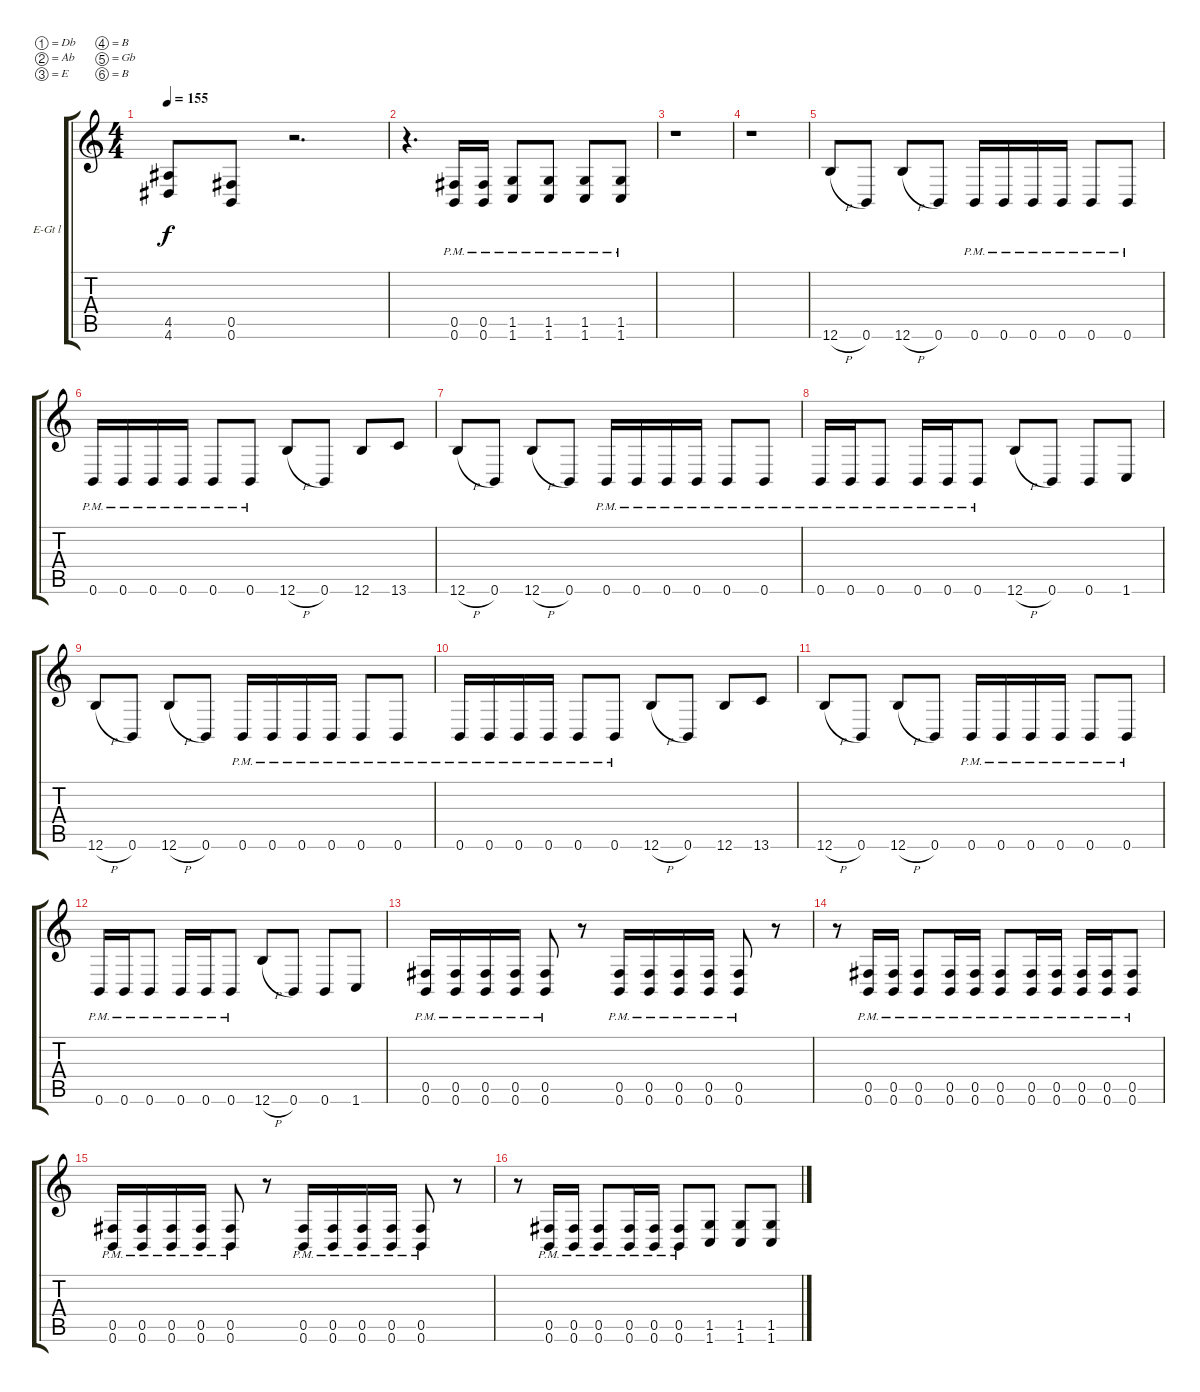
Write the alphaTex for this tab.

\defaultSystemsLayout 4
\bracketExtendMode groupsimilarinstruments
\firstSystemTrackNameOrientation horizontal
\otherSystemsTrackNameOrientation horizontal
\track ("Guitar l" "E-Gt l") {instrument overdrivenguitar}
\staff {score tabs}
\tuning (Db4 Ab3 E3 B2 Gb2 B1)
\ts (4 4)
\tempo 155
\clef g2
\scale
1.03909
\ks c
(4.6 4.5).8{dy f} (0.5 0.6).8 r.2{d} |
\scale
0.960908 r.4{d} (0.6{pm} 0.5{pm}).16 (0.6{pm} 0.5{pm}).16 (1.6{pm} 1.5{pm}).8 (1.6{pm} 1.5{pm}).8 (1.6{pm} 1.5{pm}).8 (1.6{pm} 1.5{pm}).8 |
\scale
1.03909 r.1 |
\scale
0.960908 r.1 |
\scale
1.03909 12.6{h}.8 0.6.8 12.6{h}.8 0.6.8 0.6{pm}.16 0.6{pm}.16 0.6{pm}.16 0.6{pm}.16 0.6{pm}.8 0.6{pm}.8 |
\scale
0.960908 0.6{pm}.16 0.6{pm}.16 0.6{pm}.16 0.6{pm}.16 0.6{pm}.8 0.6{pm}.8 12.6{h}.8 0.6.8 12.6.8 13.6.8 |
\scale
1.03909 12.6{h}.8 0.6.8 12.6{h}.8 0.6.8 0.6{pm}.16 0.6{pm}.16 0.6{pm}.16 0.6{pm}.16 0.6{pm}.8 0.6{pm}.8 |
\scale
0.960908 0.6{pm}.16 0.6{pm}.16 0.6{pm}.8 0.6{pm}.16 0.6{pm}.16 0.6{pm}.8 12.6{h}.8 0.6.8 0.6.8 1.6.8 |
\scale
1.03909 12.6{h}.8 0.6.8 12.6{h}.8 0.6.8 0.6{pm}.16 0.6{pm}.16 0.6{pm}.16 0.6{pm}.16 0.6{pm}.8 0.6{pm}.8 |
\scale
0.960908 0.6{pm}.16 0.6{pm}.16 0.6{pm}.16 0.6{pm}.16 0.6{pm}.8 0.6{pm}.8 12.6{h}.8 0.6.8 12.6.8 13.6.8 |
\scale
1.03909 12.6{h}.8 0.6.8 12.6{h}.8 0.6.8 0.6{pm}.16 0.6{pm}.16 0.6{pm}.16 0.6{pm}.16 0.6{pm}.8 0.6{pm}.8 |
\scale
0.960908 0.6{pm}.16 0.6{pm}.16 0.6{pm}.8 0.6{pm}.16 0.6{pm}.16 0.6{pm}.8 12.6{h}.8 0.6.8 0.6.8 1.6.8 |
\scale
1.03909 (0.6{pm} 0.5{pm}).16 (0.6{pm} 0.5{pm}).16 (0.6{pm} 0.5{pm}).16 (0.6{pm} 0.5{pm}).16 (0.6{pm} 0.5{pm}).8 r.8 (0.6{pm} 0.5{pm}).16 (0.6{pm} 0.5{pm}).16 (0.6{pm} 0.5{pm}).16 (0.6{pm} 0.5{pm}).16 (0.6{pm} 0.5{pm}).8 r.8 |
\scale
0.960908 r.8 (0.6{pm} 0.5{pm}).16 (0.6{pm} 0.5{pm}).16 (0.6{pm} 0.5{pm}).8 (0.6{pm} 0.5{pm}).16 (0.6{pm} 0.5{pm}).16 (0.6{pm} 0.5{pm}).8 (0.6{pm} 0.5{pm}).16 (0.6{pm} 0.5{pm}).16 (0.6{pm} 0.5{pm}).16 (0.6{pm} 0.5{pm}).16 (0.6{pm} 0.5{pm}).8 |
\scale
1.03909 (0.6{pm} 0.5{pm}).16 (0.6{pm} 0.5{pm}).16 (0.6{pm} 0.5{pm}).16 (0.6{pm} 0.5{pm}).16 (0.6{pm} 0.5{pm}).8 r.8 (0.6{pm} 0.5{pm}).16 (0.6{pm} 0.5{pm}).16 (0.6{pm} 0.5{pm}).16 (0.6{pm} 0.5{pm}).16 (0.6{pm} 0.5{pm}).8 r.8 |
\scale
0.960908 r.8 (0.6{pm} 0.5{pm}).16 (0.6{pm} 0.5{pm}).16 (0.6{pm} 0.5{pm}).8 (0.6{pm} 0.5{pm}).16 (0.6{pm} 0.5{pm}).16 (0.6{pm} 0.5{pm}).8 (1.6 1.5).8 (1.6 1.5).8 (1.6 1.5).8
